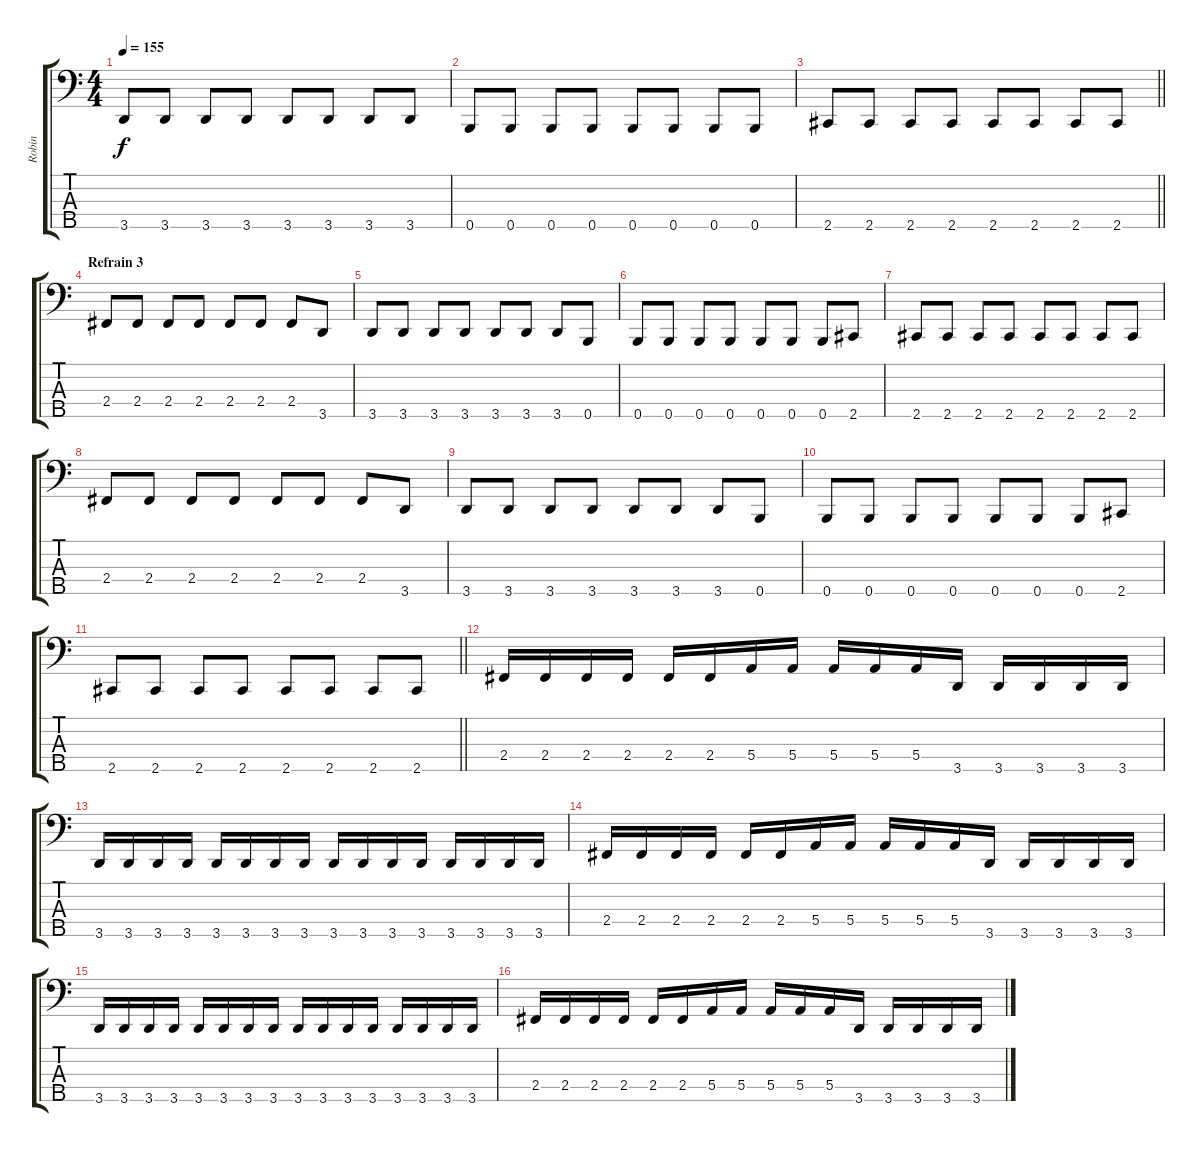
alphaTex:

\track ("Robin" "Robin") {instrument electricbasspick}
\staff {score tabs}
\tuning (G2 D2 A1 E1 B0) {hide}
\ts (4 4)
\tempo 155
\clef f4
\ks c
3.5.8{dy f} 3.5.8 3.5.8 3.5.8 3.5.8 3.5.8 3.5.8 3.5.8 |
0.5.8 0.5.8 0.5.8 0.5.8 0.5.8 0.5.8 0.5.8 0.5.8 |
\barLineRight lightlight
2.5.8 2.5.8 2.5.8 2.5.8 2.5.8 2.5.8 2.5.8 2.5.8 |
\section ("" "Refrain 3")
2.4.8 2.4.8 2.4.8 2.4.8 2.4.8 2.4.8 2.4.8 3.5.8 |
3.5.8 3.5.8 3.5.8 3.5.8 3.5.8 3.5.8 3.5.8 0.5.8 |
0.5.8 0.5.8 0.5.8 0.5.8 0.5.8 0.5.8 0.5.8 2.5.8 |
2.5.8 2.5.8 2.5.8 2.5.8 2.5.8 2.5.8 2.5.8 2.5.8 |
2.4.8 2.4.8 2.4.8 2.4.8 2.4.8 2.4.8 2.4.8 3.5.8 |
3.5.8 3.5.8 3.5.8 3.5.8 3.5.8 3.5.8 3.5.8 0.5.8 |
0.5.8 0.5.8 0.5.8 0.5.8 0.5.8 0.5.8 0.5.8 2.5.8 |
\barLineRight lightlight
2.5.8 2.5.8 2.5.8 2.5.8 2.5.8 2.5.8 2.5.8 2.5.8 |
2.4.16 2.4.16 2.4.16 2.4.16 2.4.16 2.4.16 5.4.16 5.4.16 5.4.16 5.4.16 5.4.16 3.5.16 3.5.16 3.5.16 3.5.16 3.5.16 |
3.5.16 3.5.16 3.5.16 3.5.16 3.5.16 3.5.16 3.5.16 3.5.16 3.5.16 3.5.16 3.5.16 3.5.16 3.5.16 3.5.16 3.5.16 3.5.16 |
2.4.16 2.4.16 2.4.16 2.4.16 2.4.16 2.4.16 5.4.16 5.4.16 5.4.16 5.4.16 5.4.16 3.5.16 3.5.16 3.5.16 3.5.16 3.5.16 |
3.5.16 3.5.16 3.5.16 3.5.16 3.5.16 3.5.16 3.5.16 3.5.16 3.5.16 3.5.16 3.5.16 3.5.16 3.5.16 3.5.16 3.5.16 3.5.16 |
2.4.16 2.4.16 2.4.16 2.4.16 2.4.16 2.4.16 5.4.16 5.4.16 5.4.16 5.4.16 5.4.16 3.5.16 3.5.16 3.5.16 3.5.16 3.5.16
